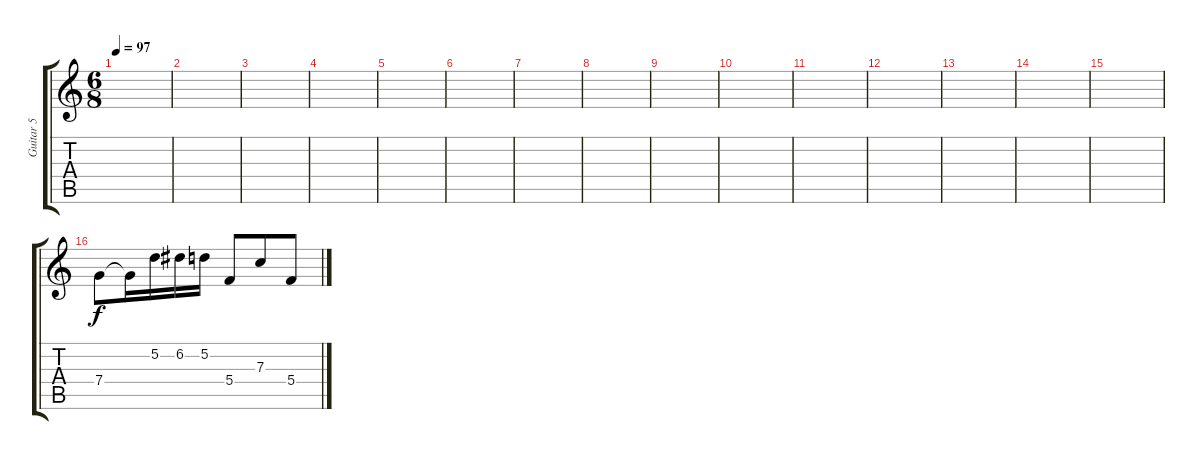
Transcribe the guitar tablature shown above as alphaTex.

\track ("Guitar 5" "Guitar 5") {instrument acousticguitarsteel}
\staff {score tabs}
\tuning (D4 A3 F3 C3 G2 D2) {hide}
\ts (6 8)
\tempo 97
\clef g2
\ks c
|
|
|
|
|
|
|
|
|
|
|
|
|
|
|
7.4.8 7.4{t}.16 5.2.16 6.2.16 5.2.16 5.4.8 7.3.8 5.4.8
